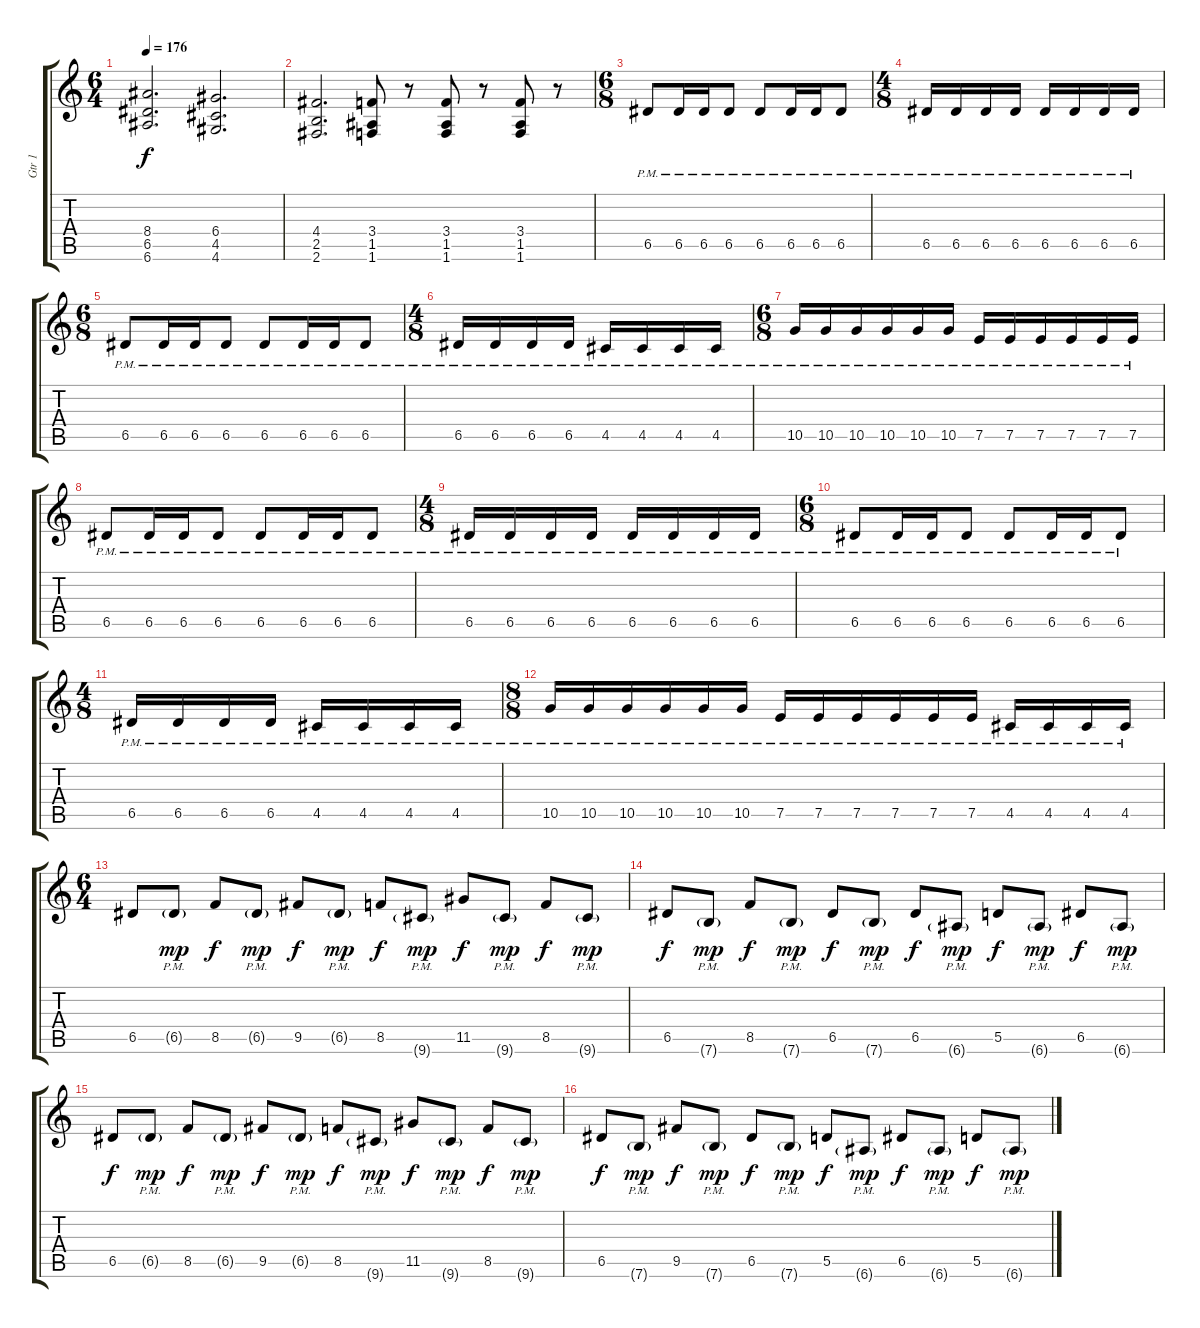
\track ("Gtr 1" "Gtr 1") {instrument distortionguitar}
\staff {score tabs}
\tuning (E4 B3 G3 D3 A2 E2) {hide}
\ts (6 4)
\tempo 176
\clef g2
\ks c
(8.4 6.5 6.6).2{d dy f} (6.4 4.5 4.6).2{d} |
(4.4 2.5 2.6).2{d} (3.4 1.5 1.6).8 r.8 (3.4 1.5 1.6).8 r.8 (3.4 1.5 1.6).8 r.8 |
\ts (6 8)
6.5{pm}.8 6.5{pm}.16 6.5{pm}.16 6.5{pm}.8 6.5{pm}.8 6.5{pm}.16 6.5{pm}.16 6.5{pm}.8 |
\ts (4 8)
6.5{pm}.16 6.5{pm}.16 6.5{pm}.16 6.5{pm}.16 6.5{pm}.16 6.5{pm}.16 6.5{pm}.16 6.5{pm}.16 |
\ts (6 8)
6.5{pm}.8 6.5{pm}.16 6.5{pm}.16 6.5{pm}.8 6.5{pm}.8 6.5{pm}.16 6.5{pm}.16 6.5{pm}.8 |
\ts (4 8)
6.5{pm}.16 6.5{pm}.16 6.5{pm}.16 6.5{pm}.16 4.5{pm}.16 4.5{pm}.16 4.5{pm}.16 4.5{pm}.16 |
\ts (6 8)
10.5{pm}.16 10.5{pm}.16 10.5{pm}.16 10.5{pm}.16 10.5{pm}.16 10.5{pm}.16 7.5{pm}.16 7.5{pm}.16 7.5{pm}.16 7.5{pm}.16 7.5{pm}.16 7.5{pm}.16 |
6.5{pm}.8 6.5{pm}.16 6.5{pm}.16 6.5{pm}.8 6.5{pm}.8 6.5{pm}.16 6.5{pm}.16 6.5{pm}.8 |
\ts (4 8)
6.5{pm}.16 6.5{pm}.16 6.5{pm}.16 6.5{pm}.16 6.5{pm}.16 6.5{pm}.16 6.5{pm}.16 6.5{pm}.16 |
\ts (6 8)
6.5{pm}.8 6.5{pm}.16 6.5{pm}.16 6.5{pm}.8 6.5{pm}.8 6.5{pm}.16 6.5{pm}.16 6.5{pm}.8 |
\ts (4 8)
6.5{pm}.16 6.5{pm}.16 6.5{pm}.16 6.5{pm}.16 4.5{pm}.16 4.5{pm}.16 4.5{pm}.16 4.5{pm}.16 |
\ts (8 8)
10.5{pm}.16 10.5{pm}.16 10.5{pm}.16 10.5{pm}.16 10.5{pm}.16 10.5{pm}.16 7.5{pm}.16 7.5{pm}.16 7.5{pm}.16 7.5{pm}.16 7.5{pm}.16 7.5{pm}.16 4.5{pm}.16 4.5{pm}.16 4.5{pm}.16 4.5{pm}.16 |
\ts (6 4)
6.5.8 6.5{g pm}.8{dy mp} 8.5.8{dy f} 6.5{g pm}.8{dy mp} 9.5.8{dy f} 6.5{g pm}.8{dy mp} 8.5.8{dy f} 9.6{g pm}.8{dy mp} 11.5.8{dy f} 9.6{g pm}.8{dy mp} 8.5.8{dy f} 9.6{g pm}.8{dy mp} |
6.5.8{dy f} 7.6{g pm}.8{dy mp} 8.5.8{dy f} 7.6{g pm}.8{dy mp} 6.5.8{dy f} 7.6{g pm}.8{dy mp} 6.5.8{dy f} 6.6{g pm}.8{dy mp} 5.5.8{dy f} 6.6{g pm}.8{dy mp} 6.5.8{dy f} 6.6{g pm}.8{dy mp} |
6.5.8{dy f} 6.5{g pm}.8{dy mp} 8.5.8{dy f} 6.5{g pm}.8{dy mp} 9.5.8{dy f} 6.5{g pm}.8{dy mp} 8.5.8{dy f} 9.6{g pm}.8{dy mp} 11.5.8{dy f} 9.6{g pm}.8{dy mp} 8.5.8{dy f} 9.6{g pm}.8{dy mp} |
6.5.8{dy f} 7.6{g pm}.8{dy mp} 9.5.8{dy f} 7.6{g pm}.8{dy mp} 6.5.8{dy f} 7.6{g pm}.8{dy mp} 5.5.8{dy f} 6.6{g pm}.8{dy mp} 6.5.8{dy f} 6.6{g pm}.8{dy mp} 5.5.8{dy f} 6.6{g pm}.8{dy mp}
